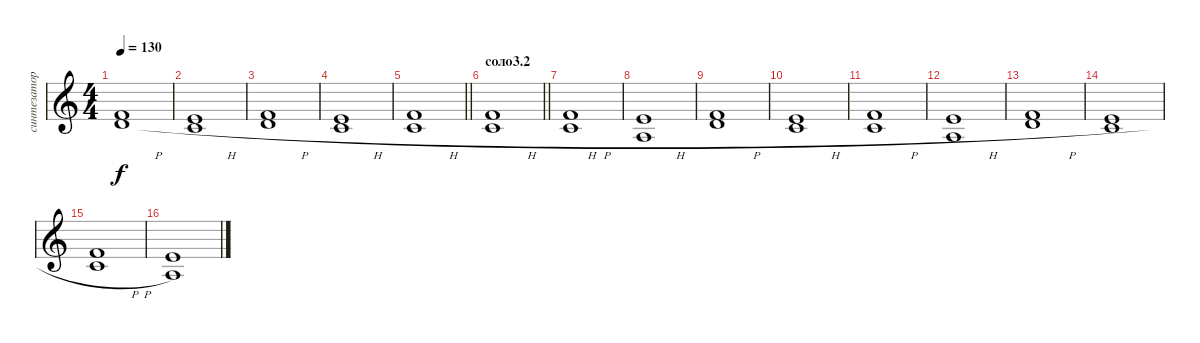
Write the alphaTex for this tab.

\track ("синтезатор фон" "синтезатор") {instrument synthstrings2}
\staff {score}
\tuning (E4 B3 G3 D3 A2 E2) {hide}
\ts (4 4)
\tempo 130
\clef g2
\ks c
(10.3{h} 12.4{h}).1{dy f} |
(9.3{h} 10.4{h}).1 |
(10.3{h} 12.4{h}).1{volume 5} |
(9.3{h} 10.4{h}).1 |
\barLineRight lightlight
(10.3{h} 10.4{h}).1 |
\section ("" "соло3.2")
\barLineRight lightlight
(10.3{h} 10.4{h}).1 |
(10.3{h} 10.4{h}).1 |
(9.3{h} 7.4{h}).1 |
(10.3{h} 12.4{h}).1 |
(9.3{h} 10.4{h}).1 |
(10.3{h} 10.4{h}).1 |
(9.3{h} 7.4{h}).1 |
(10.3{h} 12.4{h}).1 |
(9.3{h} 10.4{h}).1 |
(10.3{h} 10.4{h}).1 |
(9.3{h} 7.4{h}).1
